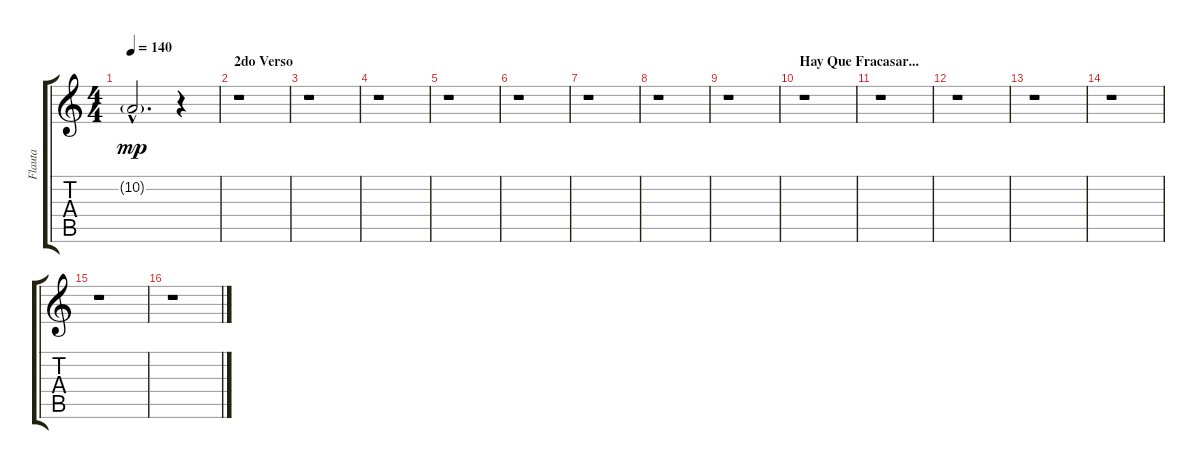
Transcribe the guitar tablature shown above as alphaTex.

\track ("Flauta" "Flauta") {instrument flute}
\staff {score tabs}
\tuning (E4 B3 G3 D3 A2 E2) {hide}
\ts (4 4)
\tempo 140
\clef g2
\ks c
10.2{g hac}.2{d dy mp} r.4 |
\section ("" "2do Verso")
r.1 |
r.1 |
r.1 |
r.1 |
r.1 |
r.1 |
r.1 |
r.1 |
\section ("" "Hay Que Fracasar...")
r.1 |
r.1 |
r.1 |
r.1 |
r.1 |
r.1 |
r.1
